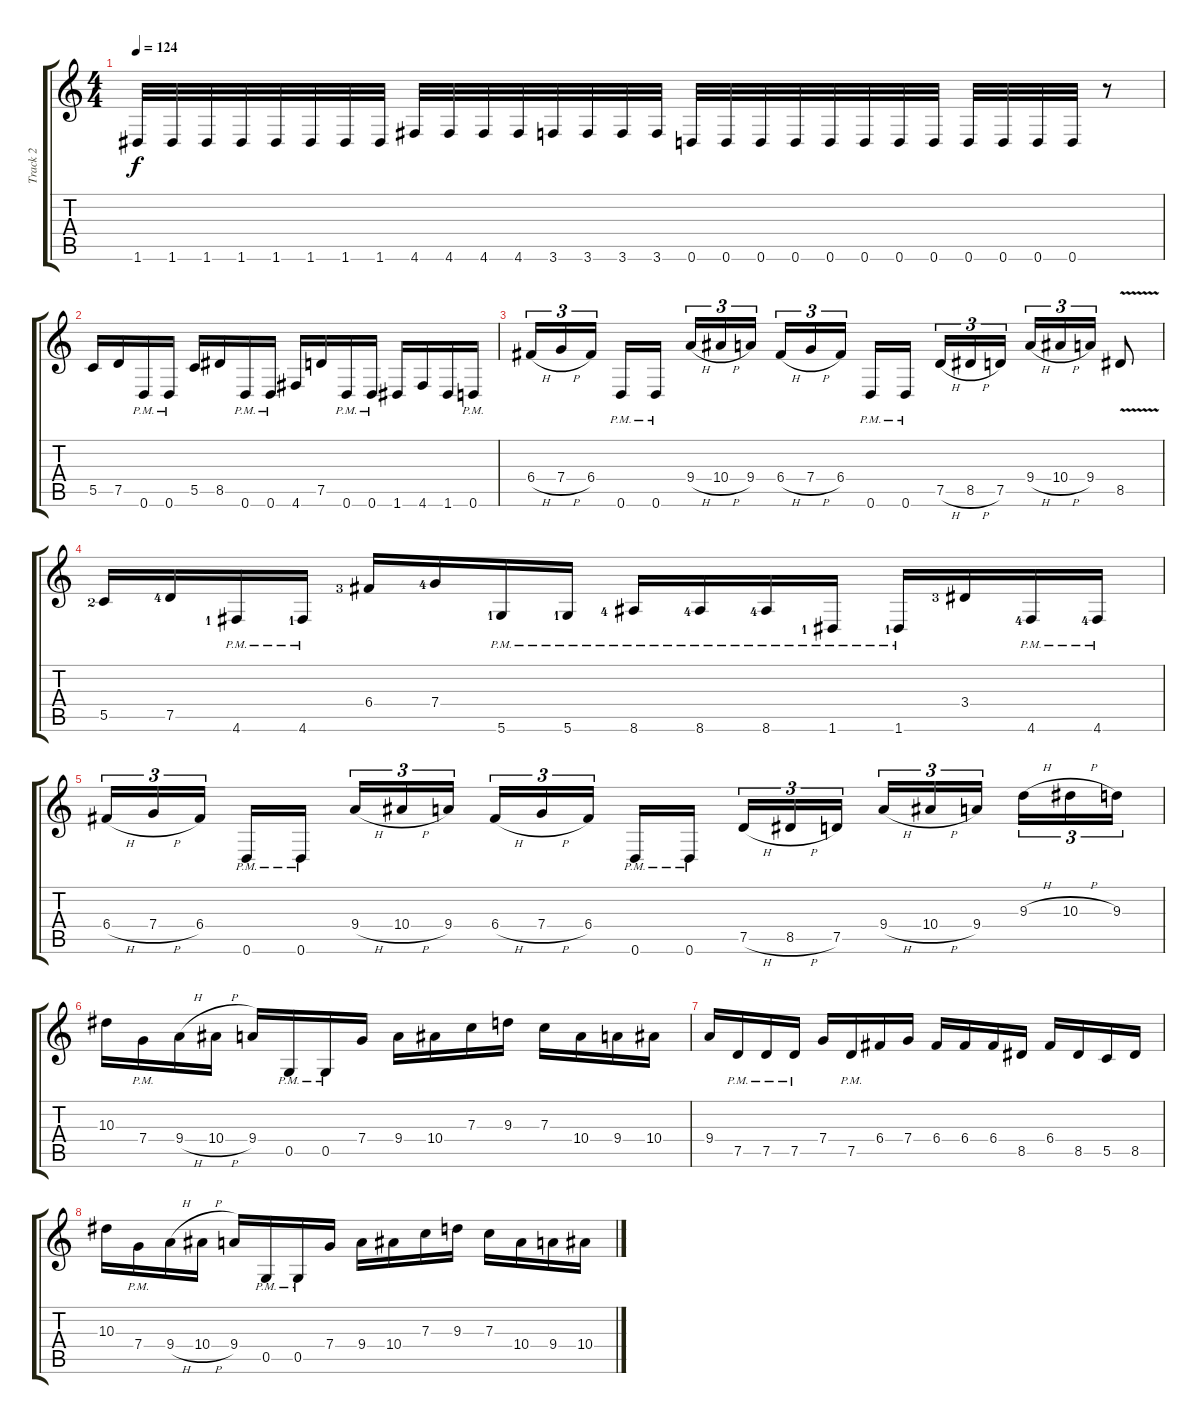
\track ("Track 2" "Track 2") {instrument distortionguitar}
\staff {score tabs}
\tuning (D4 A3 F3 C3 G2 D2) {hide}
\ts (4 4)
\tempo 124
\clef g2
\ks c
1.6.32{dy f} 1.6.32 1.6.32 1.6.32 1.6.32 1.6.32 1.6.32 1.6.32 4.6.32 4.6.32 4.6.32 4.6.32 3.6.32 3.6.32 3.6.32 3.6.32 0.6.32 0.6.32 0.6.32 0.6.32 0.6.32 0.6.32 0.6.32 0.6.32 0.6.32 0.6.32 0.6.32 0.6.32 r.8 |
5.5.16 7.5.16 0.6{pm}.16 0.6{pm}.16 5.5.16 8.5.16 0.6{pm}.16 0.6{pm}.16 4.6.16 7.5.16 0.6{pm}.16 0.6{pm}.16 1.6.16 4.6.16 1.6.16 0.6{pm}.16 |
6.4{h}.16{tu (3 2)} 7.4{h}.16{tu (3 2)} 6.4.16{tu (3 2) beam splitsecondary} 0.6{pm}.16 0.6{pm}.16 9.4{h}.16{tu (3 2)} 10.4{h}.16{tu (3 2)} 9.4.16{tu (3 2) beam splitsecondary} 6.4{h}.16{tu (3 2)} 7.4{h}.16{tu (3 2)} 6.4.16{tu (3 2)} 0.6{pm}.16 0.6{pm}.16{beam splitsecondary} 7.5{h}.16{tu (3 2)} 8.5{h}.16{tu (3 2)} 7.5.16{tu (3 2)} 9.4{h}.16{tu (3 2)} 10.4{h}.16{tu (3 2)} 9.4.16{tu (3 2)} 8.5{v}.8 |
5.5{lf 3}.16 7.5{lf 5}.16 4.6{pm lf 2}.16 4.6{pm lf 2}.16 6.4{lf 4}.16 7.4{lf 5}.16 5.6{pm lf 2}.16 5.6{pm lf 2}.16 8.6{pm lf 5}.16 8.6{pm lf 5}.16 8.6{pm lf 5}.16 1.6{pm lf 2}.16 1.6{pm lf 2}.16 3.4{lf 4}.16 4.6{pm lf 5}.16 4.6{pm lf 5}.16 |
6.4{h}.16{tu (3 2)} 7.4{h}.16{tu (3 2)} 6.4.16{tu (3 2) beam splitsecondary} 0.6{pm}.16 0.6{pm}.16 9.4{h}.16{tu (3 2)} 10.4{h}.16{tu (3 2)} 9.4.16{tu (3 2) beam splitsecondary} 6.4{h}.16{tu (3 2)} 7.4{h}.16{tu (3 2)} 6.4.16{tu (3 2)} 0.6{pm}.16 0.6{pm}.16{beam splitsecondary} 7.5{h}.16{tu (3 2)} 8.5{h}.16{tu (3 2)} 7.5.16{tu (3 2)} 9.4{h}.16{tu (3 2)} 10.4{h}.16{tu (3 2)} 9.4.16{tu (3 2) beam splitsecondary} 9.3{h}.16{tu (3 2)} 10.3{h}.16{tu (3 2)} 9.3.16{tu (3 2)} |
10.3.16 7.4{pm}.16 9.4{h}.16 10.4{h}.16 9.4.16 0.5{pm}.16 0.5{pm}.16 7.4.16 9.4.16 10.4.16 7.3.16 9.3.16 7.3.16 10.4.16 9.4.16 10.4.16 |
9.4.16 7.5{pm}.16 7.5{pm}.16 7.5{pm}.16 7.4.16 7.5{pm}.16 6.4.16 7.4.16 6.4.16 6.4.16 6.4.16 8.5.16 6.4.16 8.5.16 5.5.16 8.5.16 |
10.3.16 7.4{pm}.16 9.4{h}.16 10.4{h}.16 9.4.16 0.5{pm}.16 0.5{pm}.16 7.4.16 9.4.16 10.4.16 7.3.16 9.3.16 7.3.16 10.4.16 9.4.16 10.4.16
